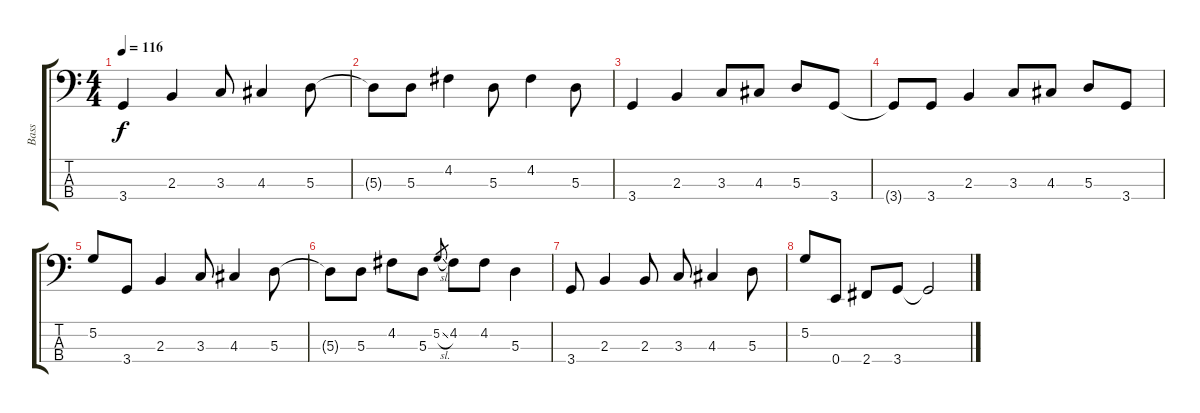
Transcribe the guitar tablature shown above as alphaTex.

\track ("Bass" "Bass") {instrument electricbasspick}
\staff {score tabs}
\tuning (G2 D2 A1 E1) {hide}
\ts (4 4)
\tempo 116
\clef f4
\ks c
3.4.4{dy f} 2.3.4 3.3.8 4.3.4 5.3.8 |
5.3{t}.8 5.3.8 4.2.4 5.3.8 4.2.4 5.3.8 |
3.4.4 2.3.4 3.3.8 4.3.8 5.3.8 3.4.8 |
3.4{t}.8 3.4.8 2.3.4 3.3.8 4.3.8 5.3.8 3.4.8 |
5.2.8 3.4.8 2.3.4 3.3.8 4.3.4 5.3.8 |
5.3{t}.8 5.3.8 4.2.8 5.3.8 5.2{sl}.8{gr} 4.2.8 4.2.8 5.3.4 |
3.4.8 2.3.4 2.3.8 3.3.8 4.3.4 5.3.8 |
5.2.8 0.4.8 2.4.8 3.4.8 3.4{t}.2
